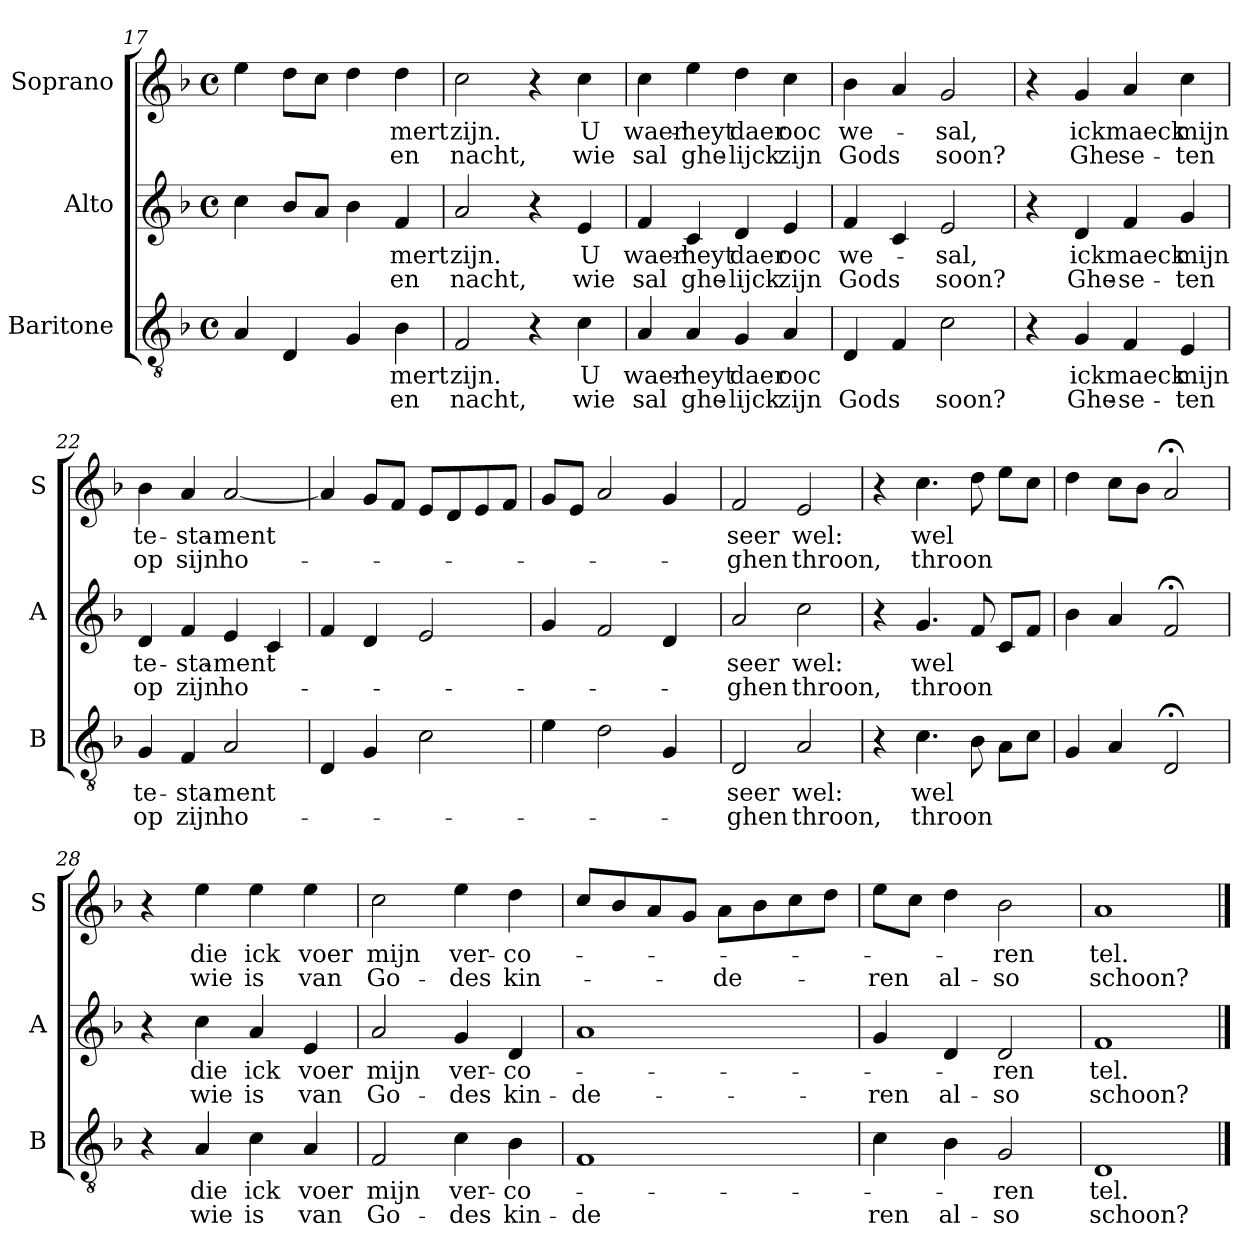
**kern	**text	**text	**kern	**text	**text	**kern	**text	**text
*part3	*part3	*part3	*part2	*part2	*part2	*part1	*part1	*part1
*staff3	*staff3	*staff3	*staff2	*staff2	*staff2	*staff1	*staff1	*staff1
*I"Baritone	*	*	*I"Alto	*	*	*I"Soprano	*	*
*I'B	*	*	*I'A	*	*	*I'S	*	*
*clefGv2	*	*	*clefG2	*	*	*clefG2	*	*
*k[b-]	*	*	*k[b-]	*	*	*k[b-]	*	*
*F:	*	*	*F:	*	*	*F:	*	*
*M4/4	*	*	*M4/4	*	*	*M4/4	*	*
*met(c)	*	*	*met(c)	*	*	*met(c)	*	*
=17	=17	=17	=17	=17	=17	=17	=17	=17
4A/	.	.	4cc\	.	.	4ee\	.	.
4D/	.	.	8b-/L	.	.	8dd\L	.	.
.	.	.	8a/J	.	.	8cc\J	.	.
4G/	.	.	4b-\	.	.	4dd\	.	.
!	!LO:LY:b	!LO:LY:b	!	!LO:LY:b	!LO:LY:b	!	!LO:LY:b	!LO:LY:b
4B-\	-mert	en	4f/	-mert	en	4dd\	-mert	en
=18	=18	=18	=18	=18	=18	=18	=18	=18
!	!LO:LY:b	!LO:LY:b	!	!LO:LY:b	!LO:LY:b	!	!LO:LY:b	!LO:LY:b
2F/	zijn.	nacht,	2a/	zijn.	nacht,	2cc\	zijn.	nacht,
4r	.	.	4r	.	.	4r	.	.
!	!LO:LY:b	!LO:LY:b	!	!LO:LY:b	!LO:LY:b	!	!LO:LY:b	!LO:LY:b
4c\	U	wie	4e/	U	wie	4cc\	U	wie
=19	=19	=19	=19	=19	=19	=19	=19	=19
!	!LO:LY:b	!LO:LY:b	!	!LO:LY:b	!LO:LY:b	!	!LO:LY:b	!LO:LY:b
4A/	waer-	sal	4f/	waer-	sal	4cc\	waer-	sal
!	!LO:LY:b	!LO:LY:b	!	!LO:LY:b	!LO:LY:b	!	!LO:LY:b	!LO:LY:b
4A/	-heyt	ghe-	4c/	-heyt	ghe-	4ee\	-heyt	ghe-
!	!LO:LY:b	!LO:LY:b	!	!LO:LY:b	!LO:LY:b	!	!LO:LY:b	!LO:LY:b
4G/	daer	-lijck	4d/	daer	-lijck	4dd\	daer	-lijck
!	!LO:LY:b	!LO:LY:b	!	!LO:LY:b	!LO:LY:b	!	!LO:LY:b	!LO:LY:b
4A/	ooc	zijn	4e/	ooc	zijn	4cc\	ooc	zijn
!!LO:LB:g=z
=20	=20	=20	=20	=20	=20	=20	=20	=20
!	!	!LO:LY:b	!	!LO:LY:b	!LO:LY:b	!	!LO:LY:b	!LO:LY:b
4D/	.	Gods	4f/	we-	Gods	4b-\	we-	Gods
4F/	.	.	4c/	.	.	4a/	.	.
!	!	!LO:LY:b	!	!LO:LY:b	!LO:LY:b	!	!LO:LY:b	!LO:LY:b
2c\	.	soon?	2e/	sal,	soon?	2g/	sal,	soon?
=21	=21	=21	=21	=21	=21	=21	=21	=21
4r	.	.	4r	.	.	4r	.	.
!	!LO:LY:b	!LO:LY:b	!	!LO:LY:b	!LO:LY:b	!	!LO:LY:b	!LO:LY:b
4G/	ick	Ghe-	4d/	ick	Ghe-	4g/	ick	Ghe
!	!LO:LY:b	!LO:LY:b	!	!LO:LY:b	!LO:LY:b	!	!LO:LY:b	!LO:LY:b
4F/	maeck	-se-	4f/	maeck	-se-	4a/	maeck	se-
!	!LO:LY:b	!LO:LY:b	!	!LO:LY:b	!LO:LY:b	!	!LO:LY:b	!LO:LY:b
4E/	mijn	-ten	4g/	mijn	-ten	4cc\	mijn	-ten
=22	=22	=22	=22	=22	=22	=22	=22	=22
!	!LO:LY:b	!LO:LY:b	!	!LO:LY:b	!LO:LY:b	!	!LO:LY:b	!LO:LY:b
4G/	te-	op	4d/	te-	op	4b-\	te-	op
!	!LO:LY:b	!LO:LY:b	!	!LO:LY:b	!LO:LY:b	!	!LO:LY:b	!LO:LY:b
4F/	-sta-	zijn	4f/	-sta-	zijn	4a/	-sta-	sijn
!	!LO:LY:b	!LO:LY:b	!	!LO:LY:b	!LO:LY:b	!	!LO:LY:b	!LO:LY:b
2A/	-ment	ho-	4e/	-ment	ho-	[2a/	-ment	ho-
.	.	.	4c/	.	.	.	.	.
=23	=23	=23	=23	=23	=23	=23	=23	=23
4D/	.	.	4f/	.	.	4a/]	.	.
4G/	.	.	4d/	.	.	8g/L	.	.
.	.	.	.	.	.	8f/J	.	.
2c\	.	.	2e/	.	.	8e/L	.	.
.	.	.	.	.	.	8d/	.	.
.	.	.	.	.	.	8e/	.	.
.	.	.	.	.	.	8f/J	.	.
!!LO:PB:g=z
=24	=24	=24	=24	=24	=24	=24	=24	=24
4e\	.	.	4g/	.	.	8g/L	.	.
.	.	.	.	.	.	8e/J	.	.
2d\	.	.	2f/	.	.	2a/	.	.
4G/	.	.	4d/	.	.	4g/	.	.
=25	=25	=25	=25	=25	=25	=25	=25	=25
!	!LO:LY:b	!LO:LY:b	!	!LO:LY:b	!LO:LY:b	!	!LO:LY:b	!LO:LY:b
2D/	seer	-ghen	2a/	seer	-ghen	2f/	seer	-ghen
!	!LO:LY:b	!LO:LY:b	!	!LO:LY:b	!LO:LY:b	!	!LO:LY:b	!LO:LY:b
2A/	wel:	throon,	2cc\	wel:	throon,	2e/	wel:	throon,
=26	=26	=26	=26	=26	=26	=26	=26	=26
4r	.	.	4r	.	.	4r	.	.
!	!LO:LY:b	!LO:LY:b	!	!LO:LY:b	!LO:LY:b	!	!LO:LY:b	!LO:LY:b
4.c\	wel	throon	4.g/	wel	throon	4.cc\	wel	throon
8B-\	.	.	8f/	.	.	8dd\	.	.
8A\L	.	.	8c/L	.	.	8ee\L	.	.
8c\J	.	.	8f/J	.	.	8cc\J	.	.
=27	=27	=27	=27	=27	=27	=27	=27	=27
4G/	.	.	4b-\	.	.	4dd\	.	.
4A/	.	.	4a/	.	.	8cc\L	.	.
.	.	.	.	.	.	8b-\J	.	.
2D;</	.	.	2f;</	.	.	2a;</	.	.
!!LO:LB:g=z
=28	=28	=28	=28	=28	=28	=28	=28	=28
4r	.	.	4r	.	.	4r	.	.
!	!LO:LY:b	!LO:LY:b	!	!LO:LY:b	!LO:LY:b	!	!LO:LY:b	!LO:LY:b
4A/	die	wie	4cc\	die	wie	4ee\	die	wie
!	!LO:LY:b	!LO:LY:b	!	!LO:LY:b	!LO:LY:b	!	!LO:LY:b	!LO:LY:b
4c\	ick	is	4a/	ick	is	4ee\	ick	is
!	!LO:LY:b	!LO:LY:b	!	!LO:LY:b	!LO:LY:b	!	!LO:LY:b	!LO:LY:b
4A/	voer	van	4e/	voer	van	4ee\	voer	van
=29	=29	=29	=29	=29	=29	=29	=29	=29
!	!LO:LY:b	!LO:LY:b	!	!LO:LY:b	!LO:LY:b	!	!LO:LY:b	!LO:LY:b
2F/	mijn	Go-	2a/	mijn	Go-	2cc\	mijn	Go-
!	!LO:LY:b	!LO:LY:b	!	!LO:LY:b	!LO:LY:b	!	!LO:LY:b	!LO:LY:b
4c\	ver-	-des	4g/	ver-	-des	4ee\	ver-	-des
!	!LO:LY:b	!LO:LY:b	!	!LO:LY:b	!LO:LY:b	!	!LO:LY:b	!LO:LY:b
4B-\	-co-	kin-	4d/	-co-	kin-	4dd\	-co-	kin-
=30	=30	=30	=30	=30	=30	=30	=30	=30
!	!	!LO:LY:b	!	!	!LO:LY:b	!	!	!
1F	.	-de	1a	.	-de-	8cc/L	.	.
.	.	.	.	.	.	8b-/	.	.
.	.	.	.	.	.	8a/	.	.
.	.	.	.	.	.	8g/J	.	.
!	!	!	!	!	!	!	!	!LO:LY:b
.	.	.	.	.	.	8a\L	.	-de-
.	.	.	.	.	.	8b-\	.	.
.	.	.	.	.	.	8cc\	.	.
.	.	.	.	.	.	8dd\J	.	.
=31	=31	=31	=31	=31	=31	=31	=31	=31
!	!	!LO:LY:b	!	!	!LO:LY:b	!	!	!LO:LY:b
4c\	.	ren	4g/	.	-ren	8ee\L	.	-ren
.	.	.	.	.	.	8cc\J	.	.
!	!	!LO:LY:b	!	!	!LO:LY:b	!	!	!LO:LY:b
4B-\	.	al-	4d/	.	al-	4dd\	.	al-
!	!LO:LY:b	!LO:LY:b	!	!LO:LY:b	!LO:LY:b	!	!LO:LY:b	!LO:LY:b
2G/	-ren	-so	2d/	-ren	-so	2b-\	-ren	-so
=32	=32	=32	=32	=32	=32	=32	=32	=32
!	!LO:LY:b	!LO:LY:b	!	!LO:LY:b	!LO:LY:b	!	!LO:LY:b	!LO:LY:b
1D	tel.	schoon?	1f	tel.	schoon?	1a	tel.	schoon?
==	==	==	==	==	==	==	==	==
*-	*-	*-	*-	*-	*-	*-	*-	*-
